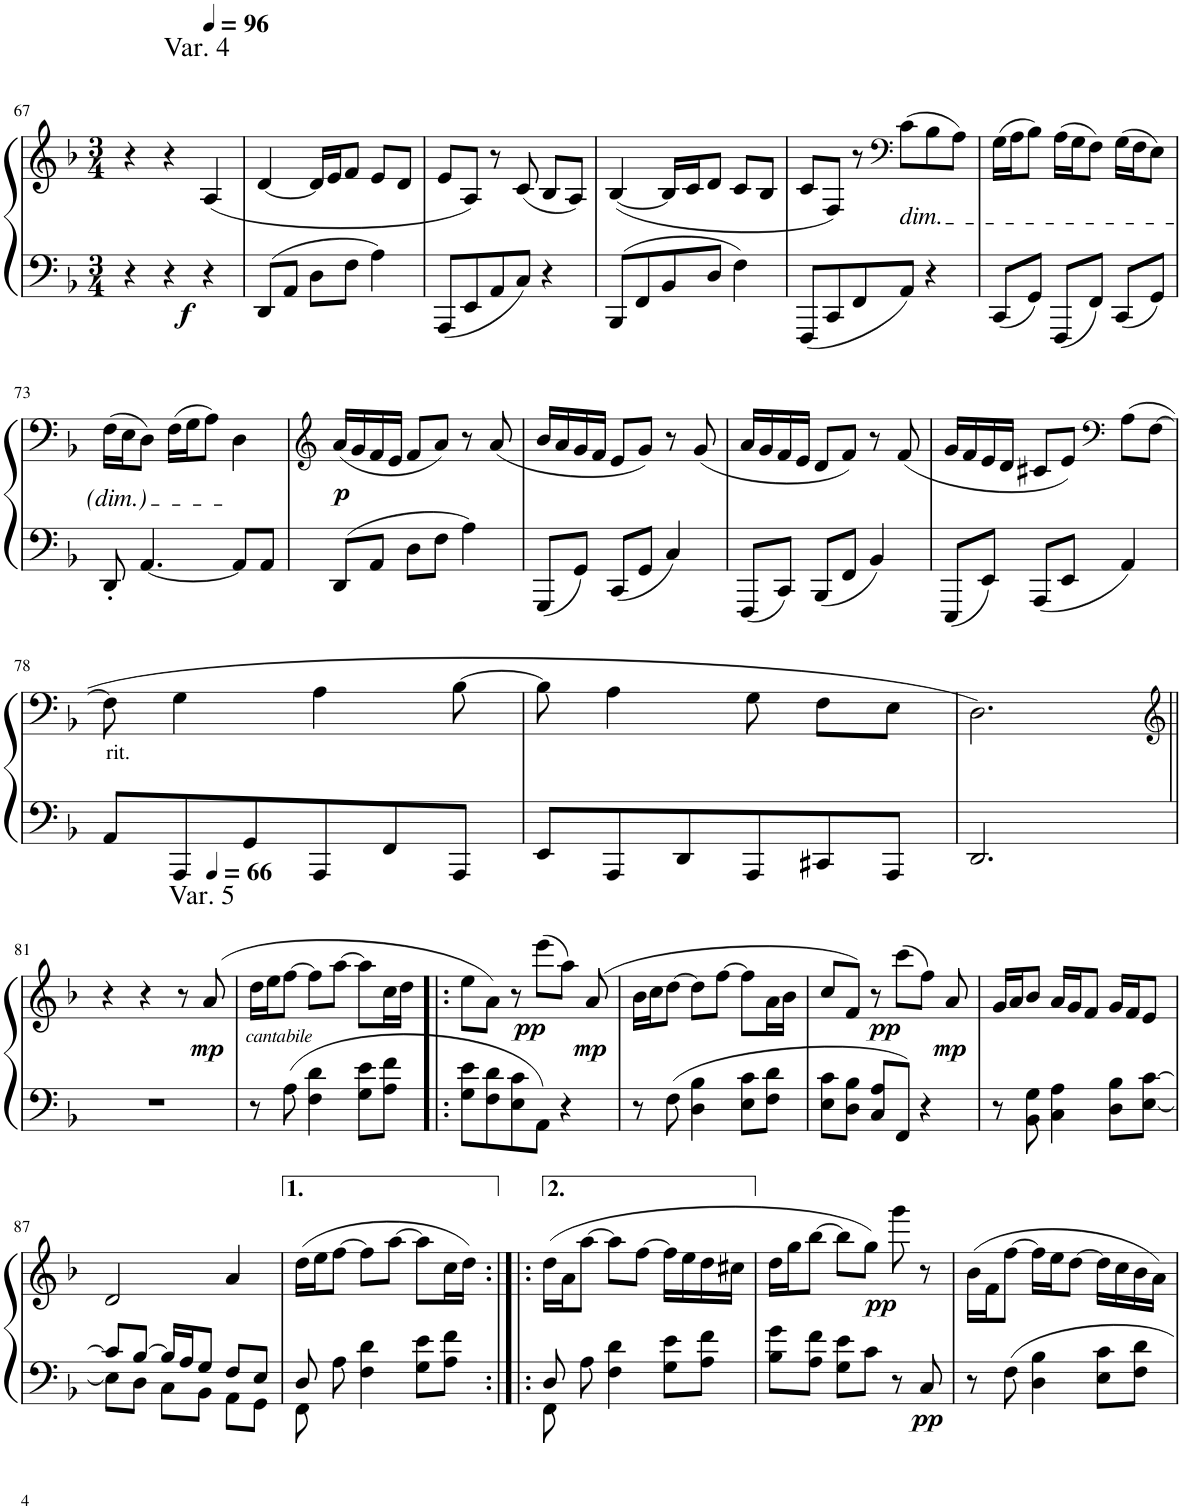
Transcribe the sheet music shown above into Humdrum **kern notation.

**kern	**kern	**dynam
*part1	*part1	*part1
*staff2	*staff1	*staff1/2
*I"Piano	*	*
*I'Pno.	*	*
!!LO:PB:g=z
*clefF4	*clefG2	*
*k[b-]	*k[b-]	*
*M3/4	*M3/4	*
=67	=67	=67
4r	4r	.
!	!	!LO:DY:b=2
4r	4r	f
*	*MM96	*
!	!LO:TX:a:t=Var. 4	!
4r	(4A/	.
=68	=68	=68
8DD/L	[4d/	.
8AA/J	.	.
8D\L	16d/LL]	.
.	16e/J	.
8F\J	8f/J	.
4A\	8e/L	.
.	8d/J	.
=69	=69	=69
8AAA/L	8e/L	.
8EE/	8A/J)	.
8AA/	8r	.
8C/J	(8c/	.
4r	8B-/L	.
.	8A/J)	.
=70	=70	=70
8BBB-/L	([4B-/	.
8FF/	.	.
8BB-/	16B-/LL]	.
.	16c/J	.
8D/J	8d/J	.
4F\	8c/L	.
.	8B-/J	.
=71	=71	=71
8FFF/L	8c/L	.
8CC/	8F/J)	.
8FF/	8r	.
*	*clefF4	*
!	!LO:TX:b:i:t=dim.	!
8AA/J	(8c\L	.
4r	8B-\	.
.	8A\J)	.
=72	=72	=72
8CC/L	(16G\LL	.
.	16A\J	.
8GG/J	8B-\J)	.
8FFF/L	(16A\LL	.
.	16G\J	.
8FF/J	8F\J)	.
8CC/L	(16G\LL	.
.	16F\J	.
8GG/J	8E\J)	.
!!LO:LB:g=z
=73	=73	=73
8DD'/	(16F\LL	.
.	16E\J	.
[4.AA/	8D\J)	.
.	(16F\LL	.
.	16G\J	.
.	8A\J)	.
8AA/L]	4D\	.
8AA/J	.	.
=74	=74	=74
*	*clefG2	*
!	!	!LO:DY:b
8DD/L	(16a/LL	p
.	16g/	.
8AA/J	16f/	.
.	16e/JJ	.
8D\L	8f/L	.
8F\J	8a/J)	.
4A\	8r	.
.	(8a/	.
=75	=75	=75
8GGG/L	16b-/LL	.
.	16a/	.
8GG/J	16g/	.
.	16f/JJ	.
8CC/L	8e/L	.
8GG/J	8g/J)	.
4C/	8r	.
.	(8g/	.
=76	=76	=76
8FFF/L	16a/LL	.
.	16g/	.
8CC/J	16f/	.
.	16e/JJ	.
8BBB-/L	8d/L	.
8FF/J	8f/J)	.
4BB-/	8r	.
.	(8f/	.
=77	=77	=77
8EEE/L	16g/LL	.
.	16f/	.
8EE/J	16e/	.
.	16d/JJ	.
8AAA/L	8c#X/L	.
8EE/J	8e/J)	.
*	*clefF4	*
4AA/	(8A\L	.
.	[8F\J	.
!!LO:LB:g=z
=78	=78	=78
!	!LO:TX:b:t=rit.	!
8AA/L	8F\]	.
8AAA/	4G\	.
8GG/	.	.
8AAA/	4A\	.
8FF/	.	.
8AAA/J	[8B-\	.
=79	=79	=79
8EE/L	8B-\]	.
8AAA/	4A\	.
8DD/	.	.
8AAA/	8G\	.
8CC#X/	8F\L	.
8AAA/J	8E\J	.
=80	=80	=80
2.DD/	2.D\)	.
!!LO:LB:g=z
=81||	=81||	=81||
*	*clefG2	*
2.r	4r	.
.	4r	.
.	8r	.
*	*MM66	*
!	!LO:TX:a:t=Var. 5	!
!	!	!LO:DY:b
.	(8a/	mp
=82	=82	=82
!	!LO:TX:b:i:t=cantabile	!
8r	16dd\LL	.
.	16ee\J	.
8A\	[8ff\J	.
4F\ 4d\	8ff\L]	.
.	[8aa\J	.
8G\ 8e\L	8aa\L]	.
8A\ 8f\J	16cc\L	.
.	16dd\JJ	.
=83!|:	=83!|:	=83!|:
8G\ 8e\L	8ee\L	.
8F\ 8d\	8a\J)	.
!	!	!LO:DY:b
8E\ 8c\	8r	pp
8AA\J	(8eee\L	.
4r	8aa\J)	.
!	!	!LO:DY:b
.	(8a/	mp
=84	=84	=84
8r	16b-\LL	.
.	16cc\J	.
8F\	[8dd\J	.
4D\ 4B-\	8dd\L]	.
.	[8ff\J	.
8E\ 8c\L	8ff\L]	.
8F\ 8d\J	16a\L	.
.	16b-\JJ	.
=85	=85	=85
8E\ 8c\L	8cc/L	.
8D\ 8B-\J	8f/J)	.
8C/ 8A/L	8r	.
!	!	!LO:DY:b
8FF/J	(8ccc\L	pp
4r	8ff\J)	.
!	!	!LO:DY:b
.	8a/	mp
=86	=86	=86
8r	16g/LL	.
.	16a/J	.
8BB-\ 8G\	8b-/J	.
4C\ 4A\	16a/LL	.
.	16g/J	.
.	8f/J	.
8D\ 8B-\L	16g/LL	.
.	16f/J	.
[8E\ [8c\J	8e/J	.
!!LO:LB:g=z
=87	=87	=87
*^	*	*
8c/L]	8E\L]	2d/	.
[8B-/J	8D\J	.	.
16B-/LL]	8C\L	.	.
16A/J	.	.	.
8G/J	8BB-\J	.	.
8F/L	8AA\L	4a/	.
8E/J	8GG\J	.	.
=88	=88	=88	=88
8D/	8FF\	(16dd\LL	.
.	.	16ee\J	.
8A\	8ryy	[8ff\J	.
4F\ 4d\	2ryy	8ff\L]	.
.	.	[8aa\J	.
8G\ 8e\L	.	8aa\L]	.
8A\ 8f\J	.	16cc\L	.
.	.	16dd\JJ)	.
=89:|!|:	=89:|!|:	=89:|!|:	=89:|!|:
8D/	8FF\	(16dd\LL	.
.	.	16a\J	.
8A\	8ryy	[8aa\J	.
4F\ 4d\	2ryy	8aa\L]	.
.	.	[8ff\J	.
8G\ 8e\L	.	16ff\LL]	.
.	.	16ee\	.
8A\ 8f\J	.	16dd\	.
.	.	16cc#X\JJ	.
*v	*v	*	*
=90	=90	=90
8B-\ 8g\L	16dd\LL	.
.	16gg\J	.
8A\ 8f\J	[8bb-\J	.
8G\ 8e\L	8bb-\L]	.
8c\J	8gg\J)	.
!	!	!LO:DY:b
8r	8ggg\	pp
!	!	!LO:DY:b=2
8C/	8r	pp
=91	=91	=91
8r	(16b-\LL	.
.	16f\J	.
8F\	[8ff\J	.
4D\ 4B-\	16ff\LL]	.
.	16ee\J	.
.	[8dd\J	.
8E\ 8c\L	16dd\LL]	.
.	16cc\	.
8F\ 8d\J	16b-\	.
.	16a\JJ)	.
=	=	=
*-	*-	*-
